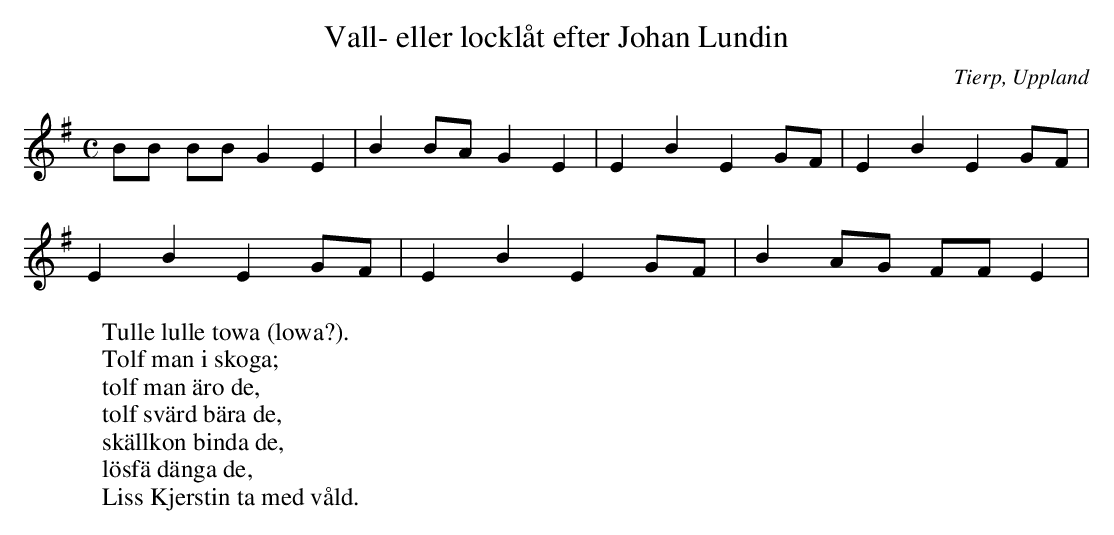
X:1
T:Vall- eller locklåt efter Johan Lundin
O:Tierp, Uppland
M:C
L:1/8
K:Em
BB BB G2 E2 | B2 BA G2 E2 | E2 B2 E2 GF | E2 B2 E2 GF |
E2 B2 E2 GF | E2 B2 E2 GF | B2 AG FF E2 |
W: Tulle lulle towa (lowa?).
W: Tolf man i skoga;
W: tolf man äro de,
W: tolf svärd bära de,
W: skällkon binda de,
W: lösfä dänga de,
W: Liss Kjerstin ta med våld.
